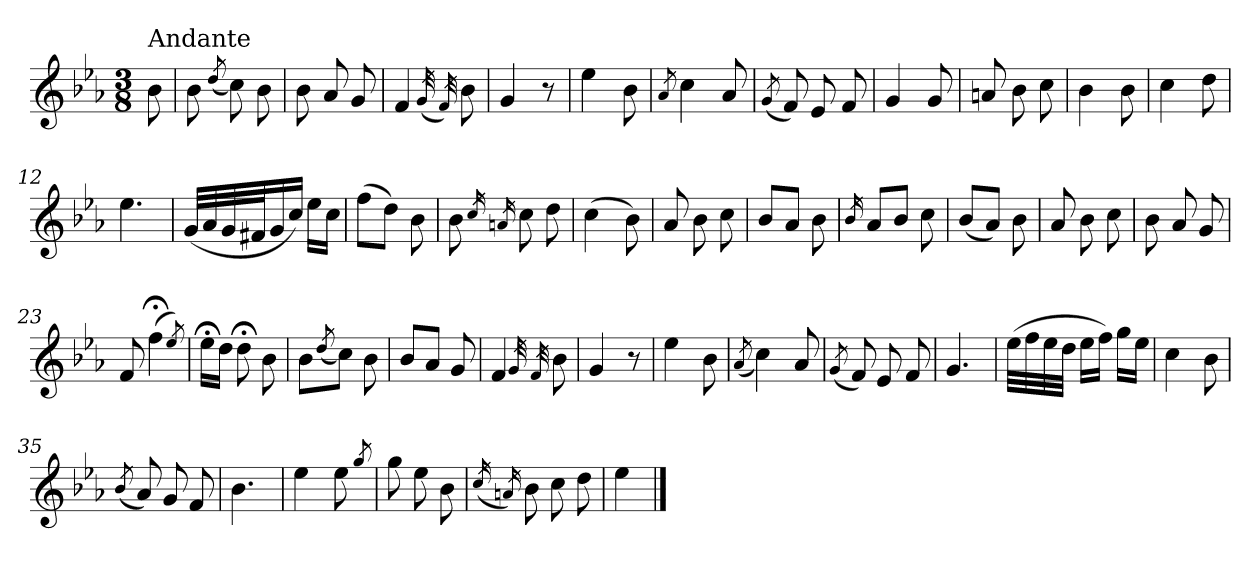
**kern
*part1
*staff1
*clefG2
*k[b-e-a-]
*E-:
*M3/8
=
!LO:TX:a:t=Andante
8b-\
=1
8b-\
(<8qdd/
8cc\)
8b-\
=2
8b-\
8a-/
8g/
=3
4f/
(<32qg/
32qf/)
8b-\
=4
4g/
8r
=5
4ee-\
8b-\
=6
8qa-/
4cc\
8a-/
=7
(<8qg/
8f/)
8e-/
8f/
=8
4g/
8g/
!!LO:LB:g=z
=9
8an/
8b-\
8cc\
=10
4b-\
8b-\
=11
4cc\
8dd\
=12
4.ee-\
=13
(<32g/LLL
32a-/
32g/
32f#X/J
16g/
16cc/JJ)
16ee-\LL
16cc\JJ
=14
(>8ff\L
8dd\J)
8b-\
=15
8b-\
16qcc/
16qan/
8cc\
8dd\
=16
(>4cc\
8b-\)
=17
8a-/
8b-\
8cc\
=18
8b-/L
8a-/J
8b-\
!!LO:LB:g=z
=19
(<16qb-/
8a-/L
8b-/J
8cc\
=20
(<8b-/L
8a-/J)
8b-\
=21
8a-/
8b-\
8cc\
=22
8b-\
8a-/
8g/
=23
8f/
(>4ff;<\
8qee-/)
=24
16ee-;<\LL
16dd\JJ
8dd;<\
8b-\
=25
8b-\L
(<8qdd/
8cc\J)
8b-\
=26
8b-/L
8a-/J
8g/
=27
4f/
32qg/
32qf/
8b-\
=28
4g/
8r
!!LO:LB:g=z
=29
4ee-\
8b-\
=30
(<8qa-/
4cc\)
8a-/
=31
(<8qg/
8f/)
8e-/
8f/
=32
4.g/
=33
(>32ee-\LLL
32ff\
32ee-\
32dd\JJJ
16ee-\LL
16ff\JJ)
16gg\LL
16ee-\JJ
=34
4cc\
8b-\
=35
(<8qb-/
8a-/)
8g/
8f/
=36
4.b-\
=37
4ee-\
8ee-\
8qgg/
=38
8gg\
8ee-\
8b-\
!!LO:LB:g=z
=39
(<16qcc/
16qan/)
8b-\
8cc\
8dd\
=40
4ee-\
==
*-
